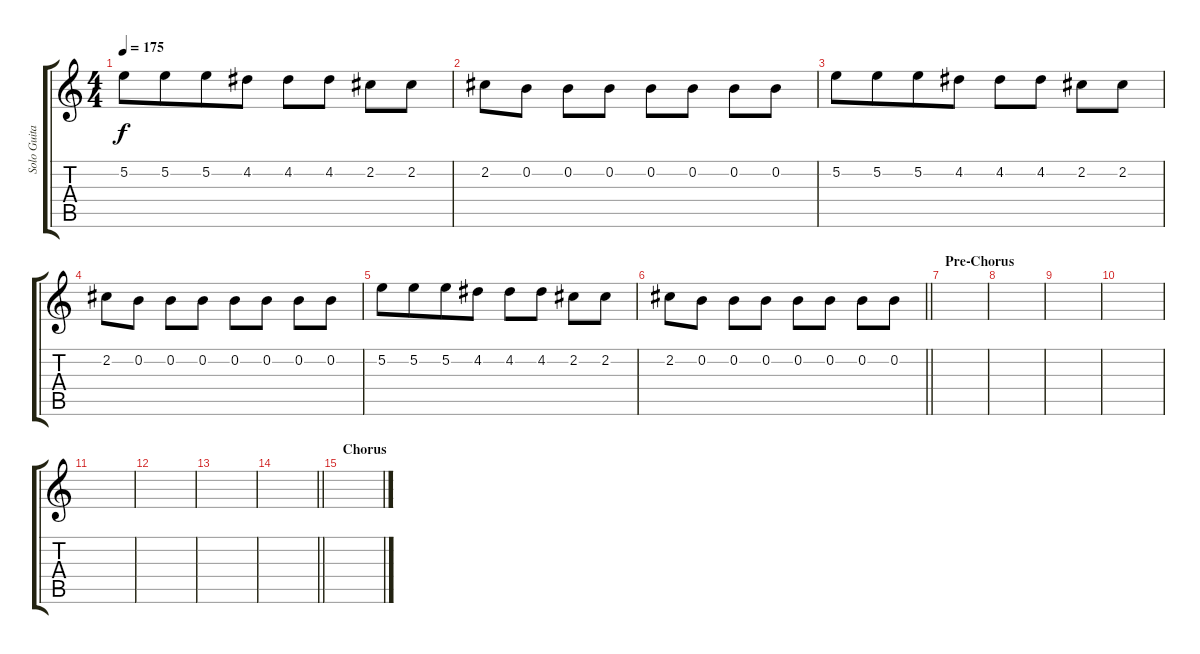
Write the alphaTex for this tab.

\track ("Solo Guitar" "Solo Guita") {instrument distortionguitar}
\staff {score tabs}
\tuning (E4 B3 G3 D3 A2 E2) {hide}
\ts (4 4)
\tempo 175
\clef g2
\ks c
5.2.8{dy f beam merge} 5.2.8{beam merge} 5.2.8 4.2.8 4.2.8 4.2.8 2.2.8 2.2.8 |
2.2.8 0.2.8 0.2.8 0.2.8 0.2.8 0.2.8 0.2.8 0.2.8 |
5.2.8{beam merge} 5.2.8{beam merge} 5.2.8 4.2.8 4.2.8 4.2.8 2.2.8 2.2.8 |
2.2.8 0.2.8 0.2.8 0.2.8 0.2.8 0.2.8 0.2.8 0.2.8 |
5.2.8{beam merge} 5.2.8{beam merge} 5.2.8 4.2.8 4.2.8 4.2.8 2.2.8 2.2.8 |
\barLineRight lightlight
2.2.8 0.2.8 0.2.8 0.2.8 0.2.8 0.2.8 0.2.8 0.2.8 |
\section ("" "Pre-Chorus")
|
|
|
|
|
|
|
\barLineRight lightlight
|
\section ("" "Chorus")
